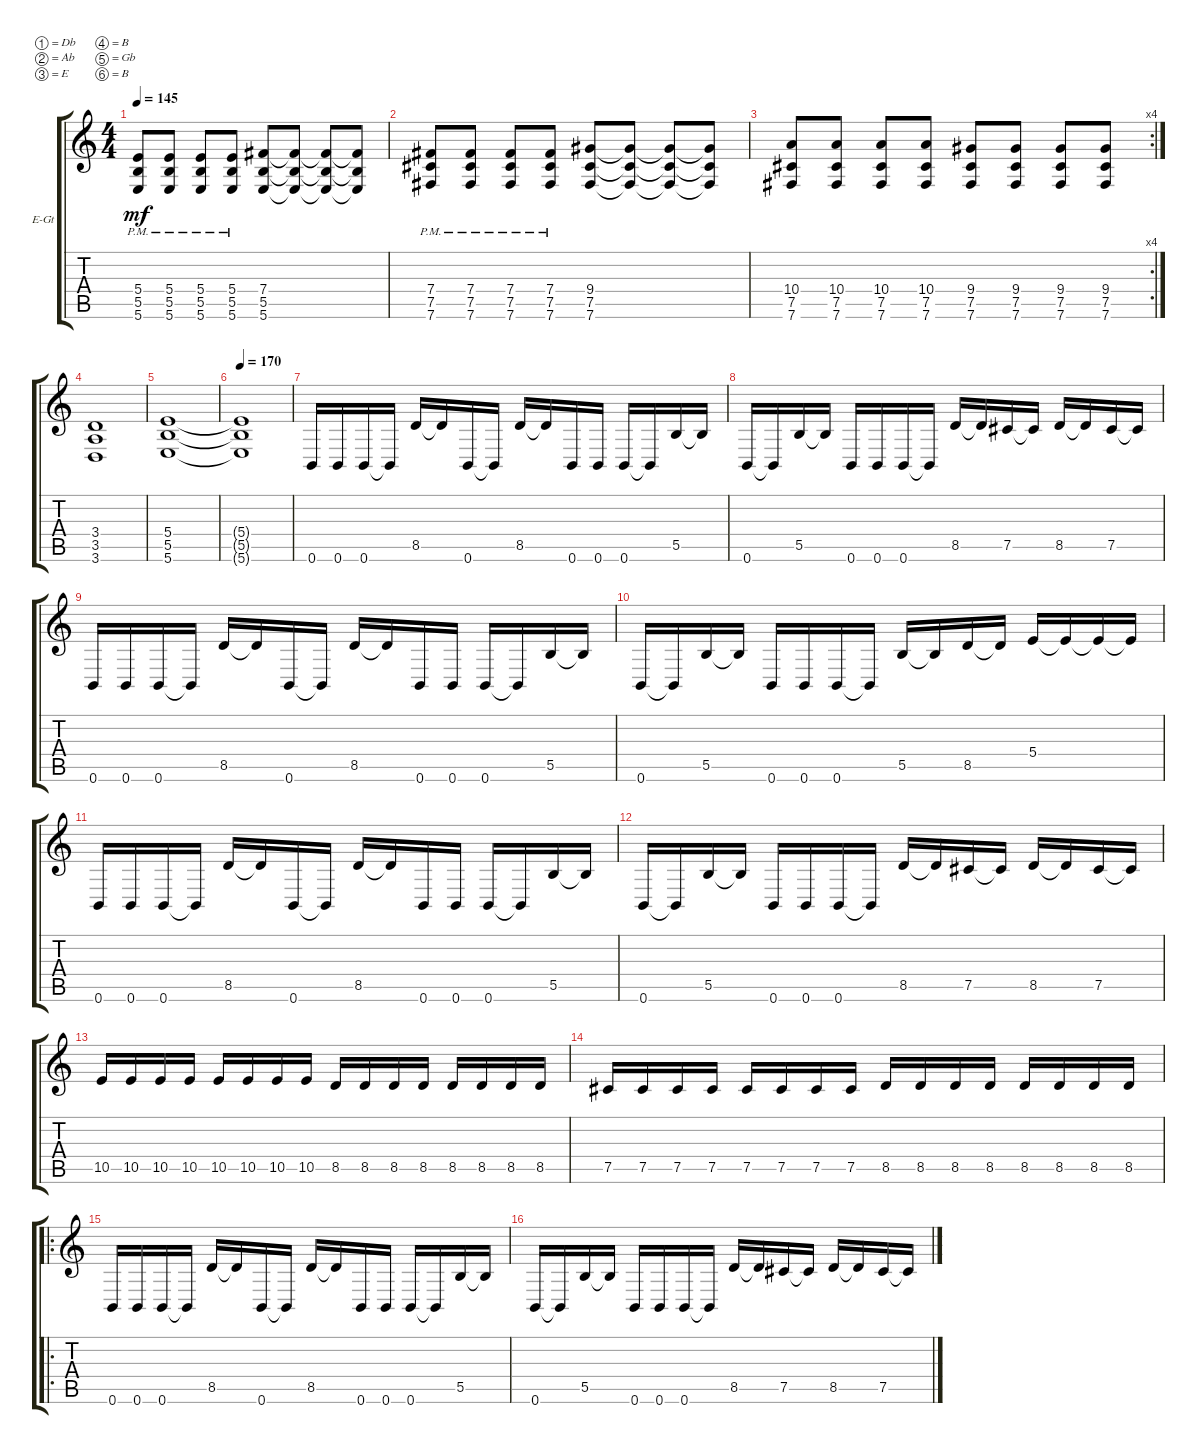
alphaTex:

\bracketExtendMode groupsimilarinstruments
\firstSystemTrackNameOrientation horizontal
\otherSystemsTrackNameOrientation horizontal
\track ("Lead" "E-Gt") {instrument distortionguitar}
\staff {score tabs}
\tuning (Db4 Ab3 E3 B2 Gb2 B1)
\ts (4 4)
\tempo 145
\clef g2
\ks c
(5.6{pm} 5.5{pm} 5.4{pm}).8{dy mf} (5.4{pm} 5.5{pm} 5.6{pm}).8 (5.4{pm} 5.5{pm} 5.6{pm}).8 (5.4{pm} 5.5{pm} 5.6{pm}).8 (7.4 5.5 5.6).8 (7.4{t} 5.5{t} 5.6{t}).8 (7.4{t} 5.5{t} 5.6{t}).8 (7.4{t} 5.5{t} 5.6{t}).8 |
(7.6{pm} 7.5{pm} 7.4{pm}).8 (7.5{pm} 7.6{pm} 7.4{pm}).8 (7.5{pm} 7.6{pm} 7.4{pm}).8 (7.5{pm} 7.6{pm} 7.4{pm}).8 (9.4 7.5 7.6).8 (7.6{t} 7.5{t} 9.4{t}).8 (9.4{t} 7.5{t} 7.6{t}).8 (7.6{t} 7.5{t} 9.4{t}).8 |
\rc 4
(7.6 7.5 10.4).8 (7.5 7.6 10.4).8 (7.5 7.6 10.4).8 (7.5 7.6 10.4).8 (7.6 7.5 9.4).8 (7.5 7.6 9.4).8 (7.5 7.6 9.4).8 (7.5 7.6 9.4).8 |
(3.6 3.5 3.4).1 |
(5.4 5.5 5.6).1 |
\tempo 170
(5.6{t} 5.5{t} 5.4{t}).1 |
0.6.16 0.6.16 0.6.16 0.6{t}.16 8.5.16 8.5{t}.16 0.6.16 0.6{t}.16 8.5.16 8.5{t}.16 0.6.16 0.6.16 0.6.16 0.6{t}.16 5.5.16 5.5{t}.16 |
0.6.16 0.6{t}.16 5.5.16 5.5{t}.16 0.6.16 0.6.16 0.6.16 0.6{t}.16 8.5.16 8.5{t}.16 7.5.16 7.5{t}.16 8.5.16 8.5{t}.16 7.5.16 7.5{t}.16 |
0.6.16 0.6.16 0.6.16 0.6{t}.16 8.5.16 8.5{t}.16 0.6.16 0.6{t}.16 8.5.16 8.5{t}.16 0.6.16 0.6.16 0.6.16 0.6{t}.16 5.5.16 5.5{t}.16 |
0.6.16 0.6{t}.16 5.5.16 5.5{t}.16 0.6.16 0.6.16 0.6.16 0.6{t}.16 5.5.16 5.5{t}.16 8.5.16 8.5{t}.16 5.4.16 5.4{t}.16 5.4{t}.16 5.4{t}.16 |
0.6.16 0.6.16 0.6.16 0.6{t}.16 8.5.16 8.5{t}.16 0.6.16 0.6{t}.16 8.5.16 8.5{t}.16 0.6.16 0.6.16 0.6.16 0.6{t}.16 5.5.16 5.5{t}.16 |
0.6.16 0.6{t}.16 5.5.16 5.5{t}.16 0.6.16 0.6.16 0.6.16 0.6{t}.16 8.5.16 8.5{t}.16 7.5.16 7.5{t}.16 8.5.16 8.5{t}.16 7.5.16 7.5{t}.16 |
10.5.16 10.5.16 10.5.16 10.5.16 10.5.16 10.5.16 10.5.16 10.5.16 8.5.16 8.5.16 8.5.16 8.5.16 8.5.16 8.5.16 8.5.16 8.5.16 |
7.5.16 7.5.16 7.5.16 7.5.16 7.5.16 7.5.16 7.5.16 7.5.16 8.5.16 8.5.16 8.5.16 8.5.16 8.5.16 8.5.16 8.5.16 8.5.16 |
\ro
0.6.16 0.6.16 0.6.16 0.6{t}.16 8.5.16 8.5{t}.16 0.6.16 0.6{t}.16 8.5.16 8.5{t}.16 0.6.16 0.6.16 0.6.16 0.6{t}.16 5.5.16 5.5{t}.16 |
0.6.16 0.6{t}.16 5.5.16 5.5{t}.16 0.6.16 0.6.16 0.6.16 0.6{t}.16 8.5.16 8.5{t}.16 7.5.16 7.5{t}.16 8.5.16 8.5{t}.16 7.5.16 7.5{t}.16
